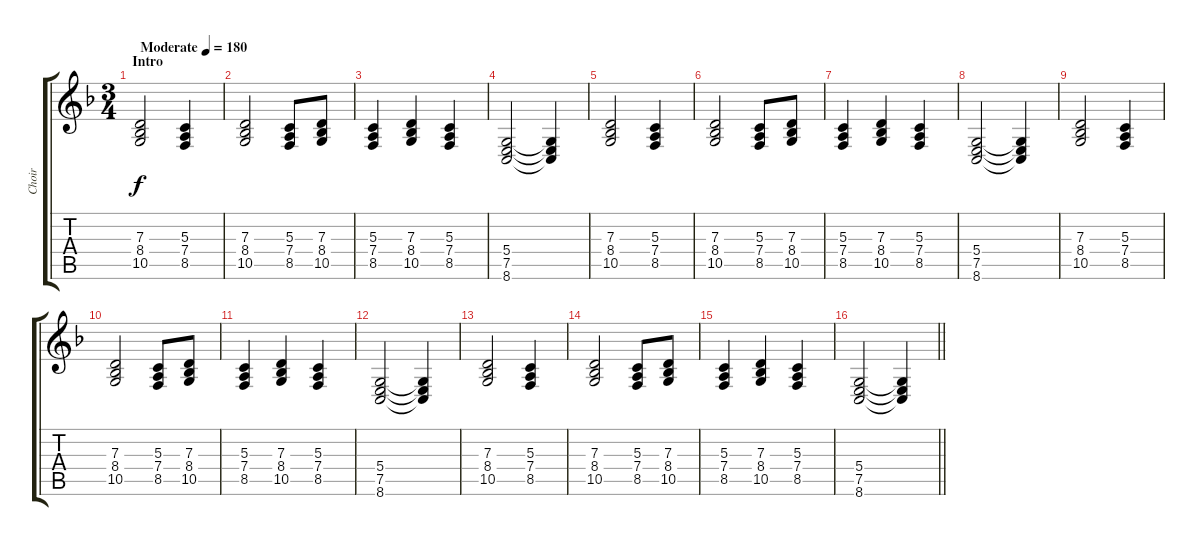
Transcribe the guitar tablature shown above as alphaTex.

\track ("Choir" "Choir") {instrument choiraahs}
\staff {score tabs}
\tuning (E4 B3 G3 D3 A2 E2) {hide}
\ts (3 4)
\section ("" "Intro")
\tempo (180 "Moderate")
\clef g2
\ks dminor
(7.3 8.4 10.5).2{dy f instrument choiraahs} (5.3 7.4 8.5).4 |
(7.3 8.4 10.5).2 (5.3 7.4 8.5).8 (7.3 8.4 10.5).8 |
(5.3 7.4 8.5).4 (7.3 8.4 10.5).4 (5.3 7.4 8.5).4 |
(5.4 7.5 8.6).2 (5.4{t} 7.5{t} 8.6{t}).4 |
(7.3 8.4 10.5).2 (5.3 7.4 8.5).4 |
(7.3 8.4 10.5).2 (5.3 7.4 8.5).8 (7.3 8.4 10.5).8 |
(5.3 7.4 8.5).4 (7.3 8.4 10.5).4 (5.3 7.4 8.5).4 |
(5.4 7.5 8.6).2 (5.4{t} 7.5{t} 8.6{t}).4 |
(7.3 8.4 10.5).2 (5.3 7.4 8.5).4 |
(7.3 8.4 10.5).2 (5.3 7.4 8.5).8 (7.3 8.4 10.5).8 |
(5.3 7.4 8.5).4 (7.3 8.4 10.5).4 (5.3 7.4 8.5).4 |
(5.4 7.5 8.6).2 (5.4{t} 7.5{t} 8.6{t}).4 |
(7.3 8.4 10.5).2 (5.3 7.4 8.5).4 |
(7.3 8.4 10.5).2 (5.3 7.4 8.5).8 (7.3 8.4 10.5).8 |
(5.3 7.4 8.5).4 (7.3 8.4 10.5).4 (5.3 7.4 8.5).4 |
\barLineRight lightlight
(5.4 7.5 8.6).2 (5.4{t} 7.5{t} 8.6{t}).4
